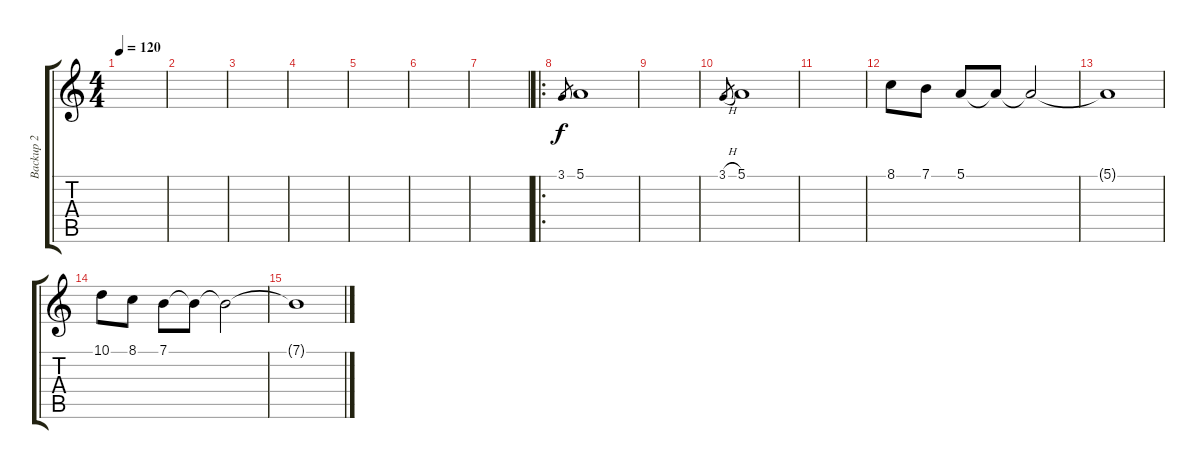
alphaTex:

\track ("Backup 2" "Backup 2") {instrument voiceoohs}
\staff {score tabs}
\tuning (E4 B3 G3 D3 A2 E2) {hide}
\ts (4 4)
\tempo 120
\clef g2
\ks c
|
|
|
|
|
|
|
\ro
3.1.8{gr} 5.1.1{volume 14 instrument distortionguitar} |
|
3.1{h}.8{gr} 5.1.1{volume 14 instrument distortionguitar} |
|
8.1.8{volume 16 instrument distortionguitar} 7.1.8 5.1.8 5.1{t}.8 5.1{t}.2 |
5.1{t}.1 |
10.1.8{volume 14 instrument distortionguitar} 8.1.8 7.1.8 7.1{t}.8 7.1{t}.2 |
7.1{t}.1{volume 12}
